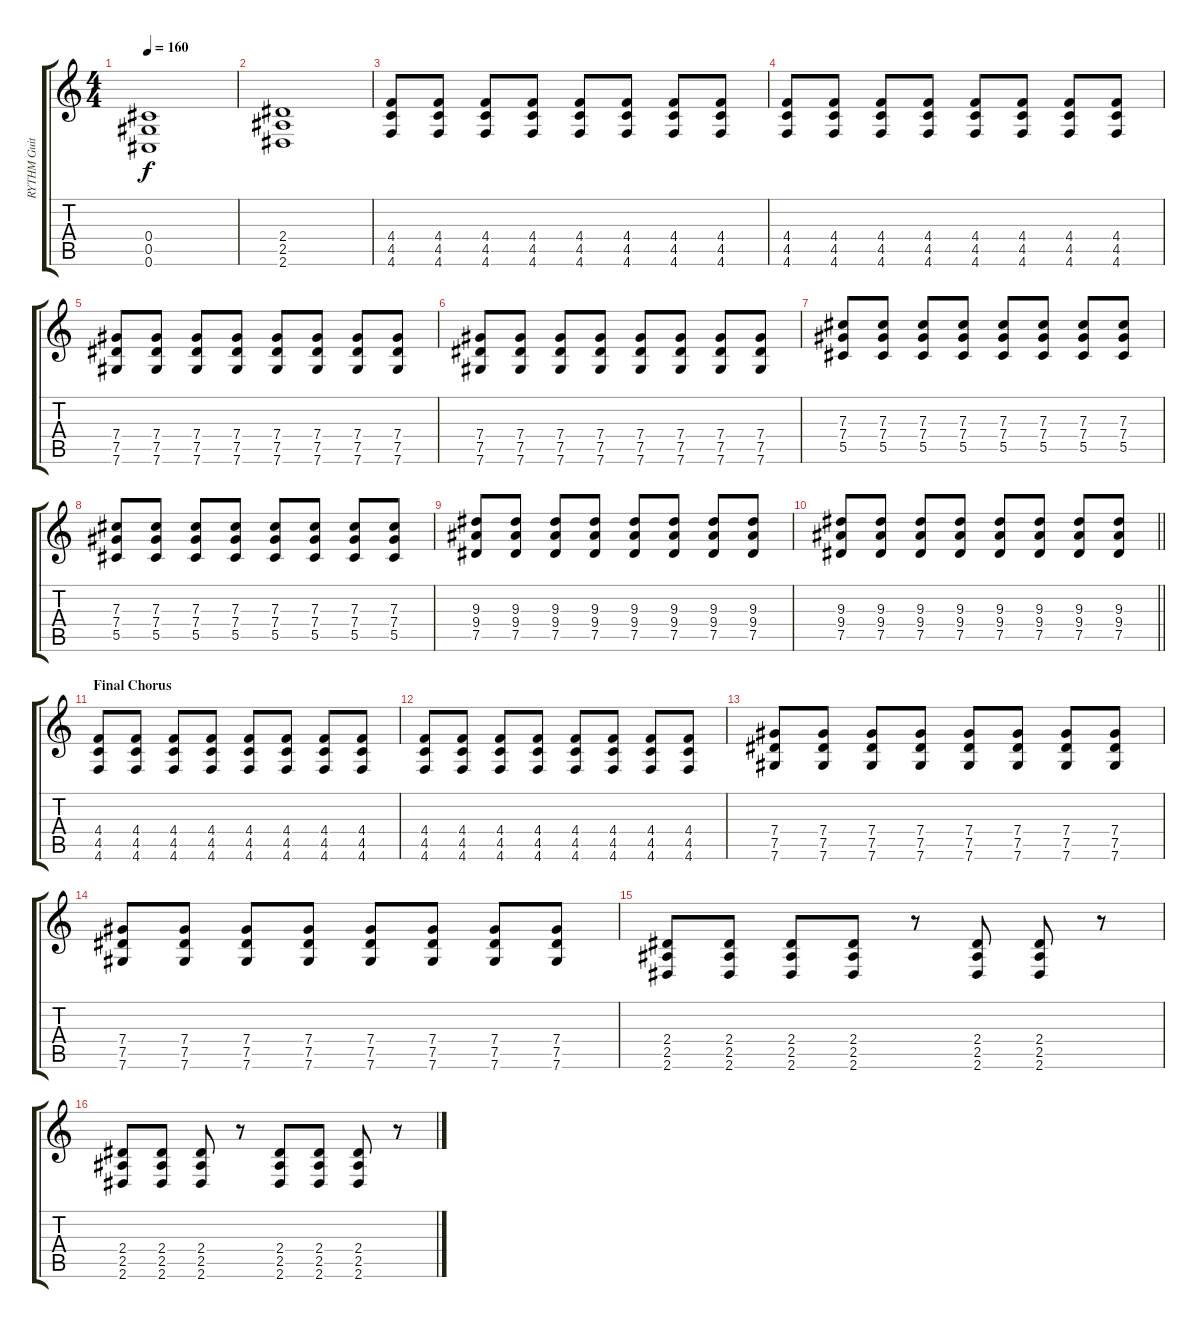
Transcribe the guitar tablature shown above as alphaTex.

\track ("RYTHM Guitar" "RYTHM Guit") {instrument overdrivenguitar}
\staff {score tabs}
\tuning (Eb4 Bb3 Gb3 Db3 Ab2 Db2) {hide}
\ts (4 4)
\tempo 160
\clef g2
\ks c
(0.4 0.5 0.6).1{dy f} |
(2.4 2.5 2.6).1 |
(4.4 4.5 4.6).8{instrument overdrivenguitar} (4.4 4.5 4.6).8 (4.4 4.5 4.6).8 (4.4 4.5 4.6).8 (4.4 4.5 4.6).8 (4.4 4.5 4.6).8 (4.4 4.5 4.6).8 (4.4 4.5 4.6).8 |
(4.4 4.5 4.6).8 (4.4 4.5 4.6).8 (4.4 4.5 4.6).8 (4.4 4.5 4.6).8 (4.4 4.5 4.6).8 (4.4 4.5 4.6).8 (4.4 4.5 4.6).8 (4.4 4.5 4.6).8 |
(7.4 7.5 7.6).8 (7.4 7.5 7.6).8 (7.4 7.5 7.6).8 (7.4 7.5 7.6).8 (7.4 7.5 7.6).8 (7.4 7.5 7.6).8 (7.4 7.5 7.6).8 (7.4 7.5 7.6).8 |
(7.4 7.5 7.6).8 (7.4 7.5 7.6).8 (7.4 7.5 7.6).8 (7.4 7.5 7.6).8 (7.4 7.5 7.6).8 (7.4 7.5 7.6).8 (7.4 7.5 7.6).8 (7.4 7.5 7.6).8 |
(7.3 7.4 5.5).8 (7.3 7.4 5.5).8 (7.3 7.4 5.5).8 (7.3 7.4 5.5).8 (7.3 7.4 5.5).8 (7.3 7.4 5.5).8 (7.3 7.4 5.5).8 (7.3 7.4 5.5).8 |
(7.3 7.4 5.5).8 (7.3 7.4 5.5).8 (7.3 7.4 5.5).8 (7.3 7.4 5.5).8 (7.3 7.4 5.5).8 (7.3 7.4 5.5).8 (7.3 7.4 5.5).8 (7.3 7.4 5.5).8 |
(9.3 9.4 7.5).8 (9.3 9.4 7.5).8 (9.3 9.4 7.5).8 (9.3 9.4 7.5).8 (9.3 9.4 7.5).8 (9.3 9.4 7.5).8 (9.3 9.4 7.5).8 (9.3 9.4 7.5).8 |
\barLineRight lightlight
(9.3 9.4 7.5).8 (9.3 9.4 7.5).8 (9.3 9.4 7.5).8 (9.3 9.4 7.5).8 (9.3 9.4 7.5).8 (9.3 9.4 7.5).8 (9.3 9.4 7.5).8 (9.3 9.4 7.5).8 |
\section ("" "Final Chorus")
(4.4 4.5 4.6).8 (4.4 4.5 4.6).8 (4.4 4.5 4.6).8 (4.4 4.5 4.6).8 (4.4 4.5 4.6).8 (4.4 4.5 4.6).8 (4.4 4.5 4.6).8 (4.4 4.5 4.6).8 |
(4.4 4.5 4.6).8 (4.4 4.5 4.6).8 (4.4 4.5 4.6).8 (4.4 4.5 4.6).8 (4.4 4.5 4.6).8 (4.4 4.5 4.6).8 (4.4 4.5 4.6).8 (4.4 4.5 4.6).8 |
(7.4 7.5 7.6).8 (7.4 7.5 7.6).8 (7.4 7.5 7.6).8 (7.4 7.5 7.6).8 (7.4 7.5 7.6).8 (7.4 7.5 7.6).8 (7.4 7.5 7.6).8 (7.4 7.5 7.6).8 |
(7.4 7.5 7.6).8 (7.4 7.5 7.6).8 (7.4 7.5 7.6).8 (7.4 7.5 7.6).8 (7.4 7.5 7.6).8 (7.4 7.5 7.6).8 (7.4 7.5 7.6).8 (7.4 7.5 7.6).8 |
(2.4 2.5 2.6).8 (2.4 2.5 2.6).8 (2.4 2.5 2.6).8 (2.4 2.5 2.6).8 r.8 (2.4 2.5 2.6).8 (2.4 2.5 2.6).8 r.8 |
(2.4 2.5 2.6).8 (2.4 2.5 2.6).8 (2.4 2.5 2.6).8 r.8 (2.4 2.5 2.6).8 (2.4 2.5 2.6).8 (2.4 2.5 2.6).8 r.8
